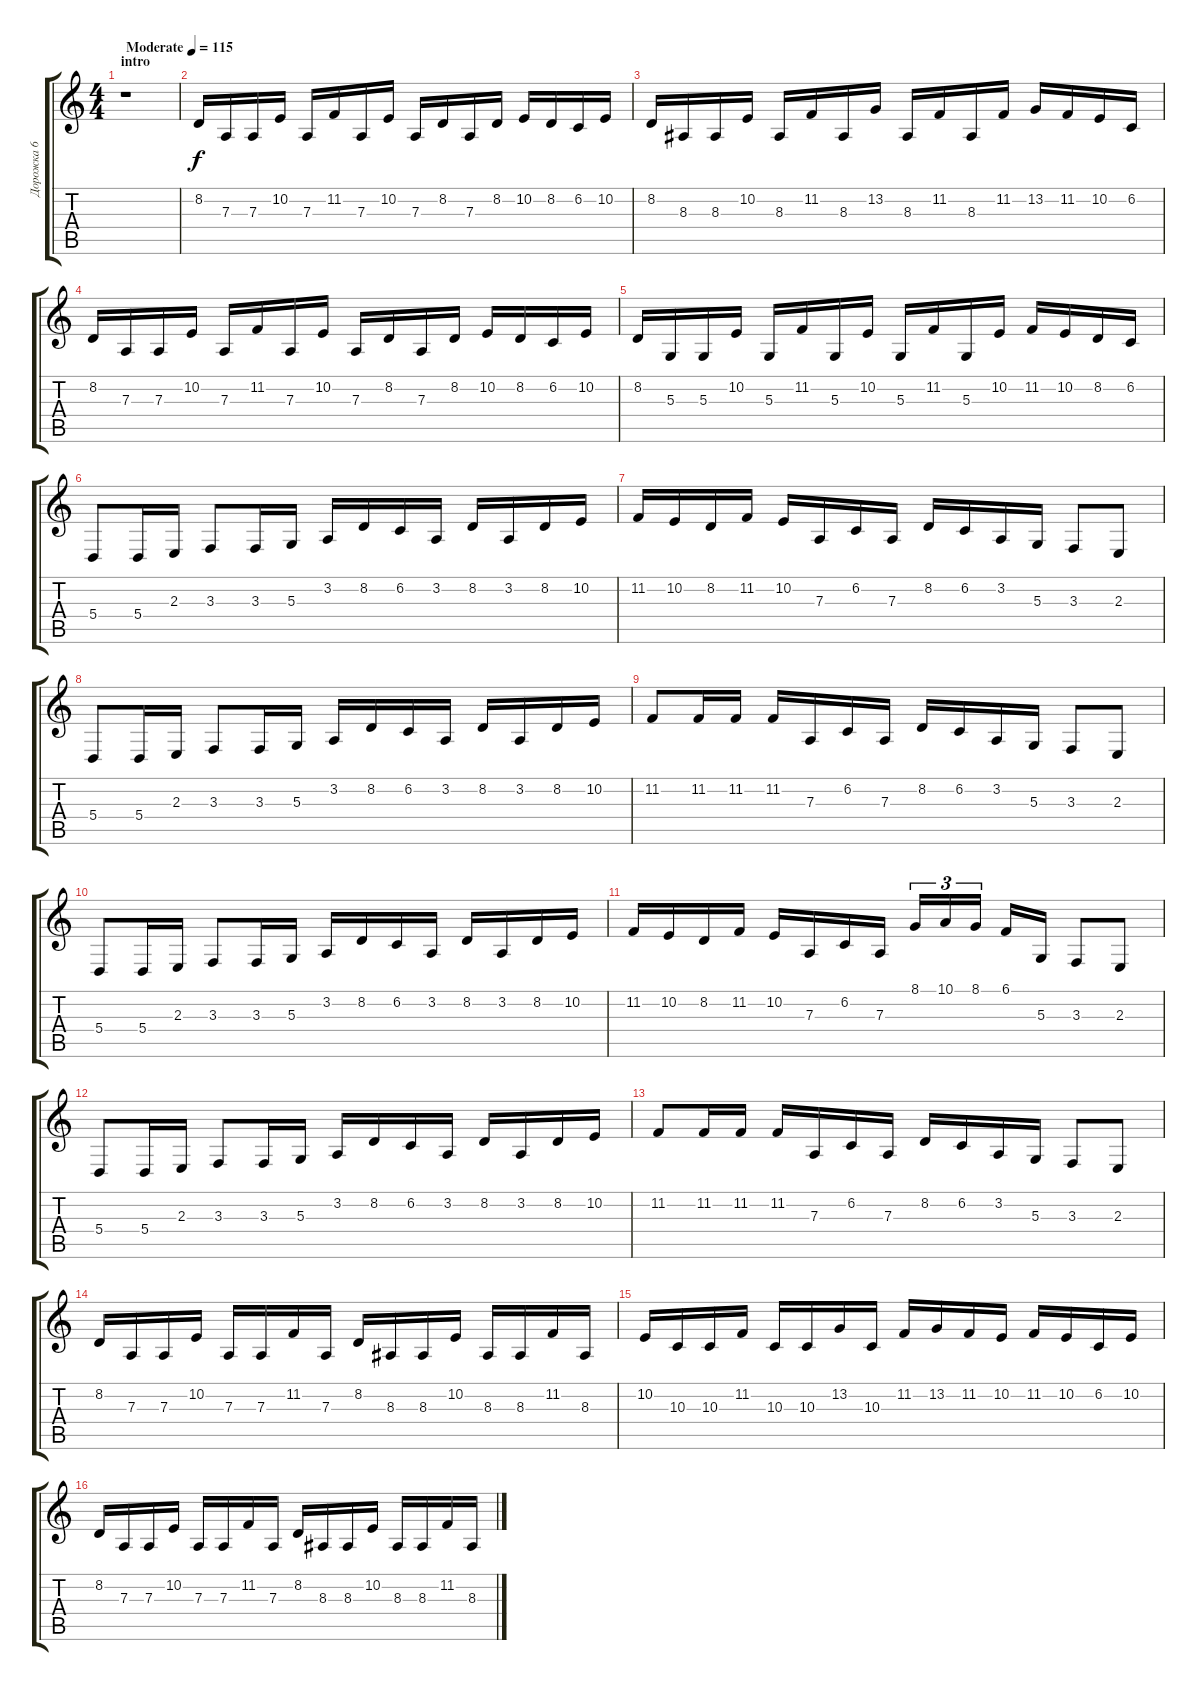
\track ("Дорожка 6" "Дорожка 6") {instrument bagpipe}
\staff {score tabs}
\tuning (B3 Gb3 D3 A2 E2 B1) {hide}
\ts (4 4)
\section ("" "intro")
\tempo (115 "Moderate")
\clef g2
\ks c
r.1{dy f instrument bagpipe} |
8.2.16 7.3.16 7.3.16 10.2.16 7.3.16 11.2.16 7.3.16 10.2.16 7.3.16 8.2.16 7.3.16 8.2.16 10.2.16 8.2.16 6.2.16 10.2.16 |
8.2.16 8.3.16 8.3.16 10.2.16 8.3.16 11.2.16 8.3.16 13.2.16 8.3.16 11.2.16 8.3.16 11.2.16 13.2.16 11.2.16 10.2.16 6.2.16 |
8.2.16 7.3.16 7.3.16 10.2.16 7.3.16 11.2.16 7.3.16 10.2.16 7.3.16 8.2.16 7.3.16 8.2.16 10.2.16 8.2.16 6.2.16 10.2.16 |
8.2.16 5.3.16 5.3.16 10.2.16 5.3.16 11.2.16 5.3.16 10.2.16 5.3.16 11.2.16 5.3.16 10.2.16 11.2.16 10.2.16 8.2.16 6.2.16 |
5.4.8 5.4.16 2.3.16 3.3.8 3.3.16 5.3.16 3.2.16 8.2.16 6.2.16 3.2.16 8.2.16 3.2.16 8.2.16 10.2.16 |
11.2.16 10.2.16 8.2.16 11.2.16 10.2.16 7.3.16 6.2.16 7.3.16 8.2.16 6.2.16 3.2.16 5.3.16 3.3.8 2.3.8 |
5.4.8 5.4.16 2.3.16 3.3.8 3.3.16 5.3.16 3.2.16 8.2.16 6.2.16 3.2.16 8.2.16 3.2.16 8.2.16 10.2.16 |
11.2.8 11.2.16 11.2.16 11.2.16 7.3.16 6.2.16 7.3.16 8.2.16 6.2.16 3.2.16 5.3.16 3.3.8 2.3.8 |
5.4.8 5.4.16 2.3.16 3.3.8 3.3.16 5.3.16 3.2.16 8.2.16 6.2.16 3.2.16 8.2.16 3.2.16 8.2.16 10.2.16 |
11.2.16 10.2.16 8.2.16 11.2.16 10.2.16 7.3.16 6.2.16 7.3.16 8.1.16{tu (3 2)} 10.1.16{tu (3 2)} 8.1.16{tu (3 2) beam splitsecondary} 6.1.16 5.3.16 3.3.8 2.3.8 |
5.4.8 5.4.16 2.3.16 3.3.8 3.3.16 5.3.16 3.2.16 8.2.16 6.2.16 3.2.16 8.2.16 3.2.16 8.2.16 10.2.16 |
11.2.8 11.2.16 11.2.16 11.2.16 7.3.16 6.2.16 7.3.16 8.2.16 6.2.16 3.2.16 5.3.16 3.3.8 2.3.8 |
8.2.16 7.3.16 7.3.16 10.2.16 7.3.16 7.3.16 11.2.16 7.3.16 8.2.16 8.3.16 8.3.16 10.2.16 8.3.16 8.3.16 11.2.16 8.3.16 |
10.2.16 10.3.16 10.3.16 11.2.16 10.3.16 10.3.16 13.2.16 10.3.16 11.2.16 13.2.16 11.2.16 10.2.16 11.2.16 10.2.16 6.2.16 10.2.16 |
8.2.16 7.3.16 7.3.16 10.2.16 7.3.16 7.3.16 11.2.16 7.3.16 8.2.16 8.3.16 8.3.16 10.2.16 8.3.16 8.3.16 11.2.16 8.3.16
